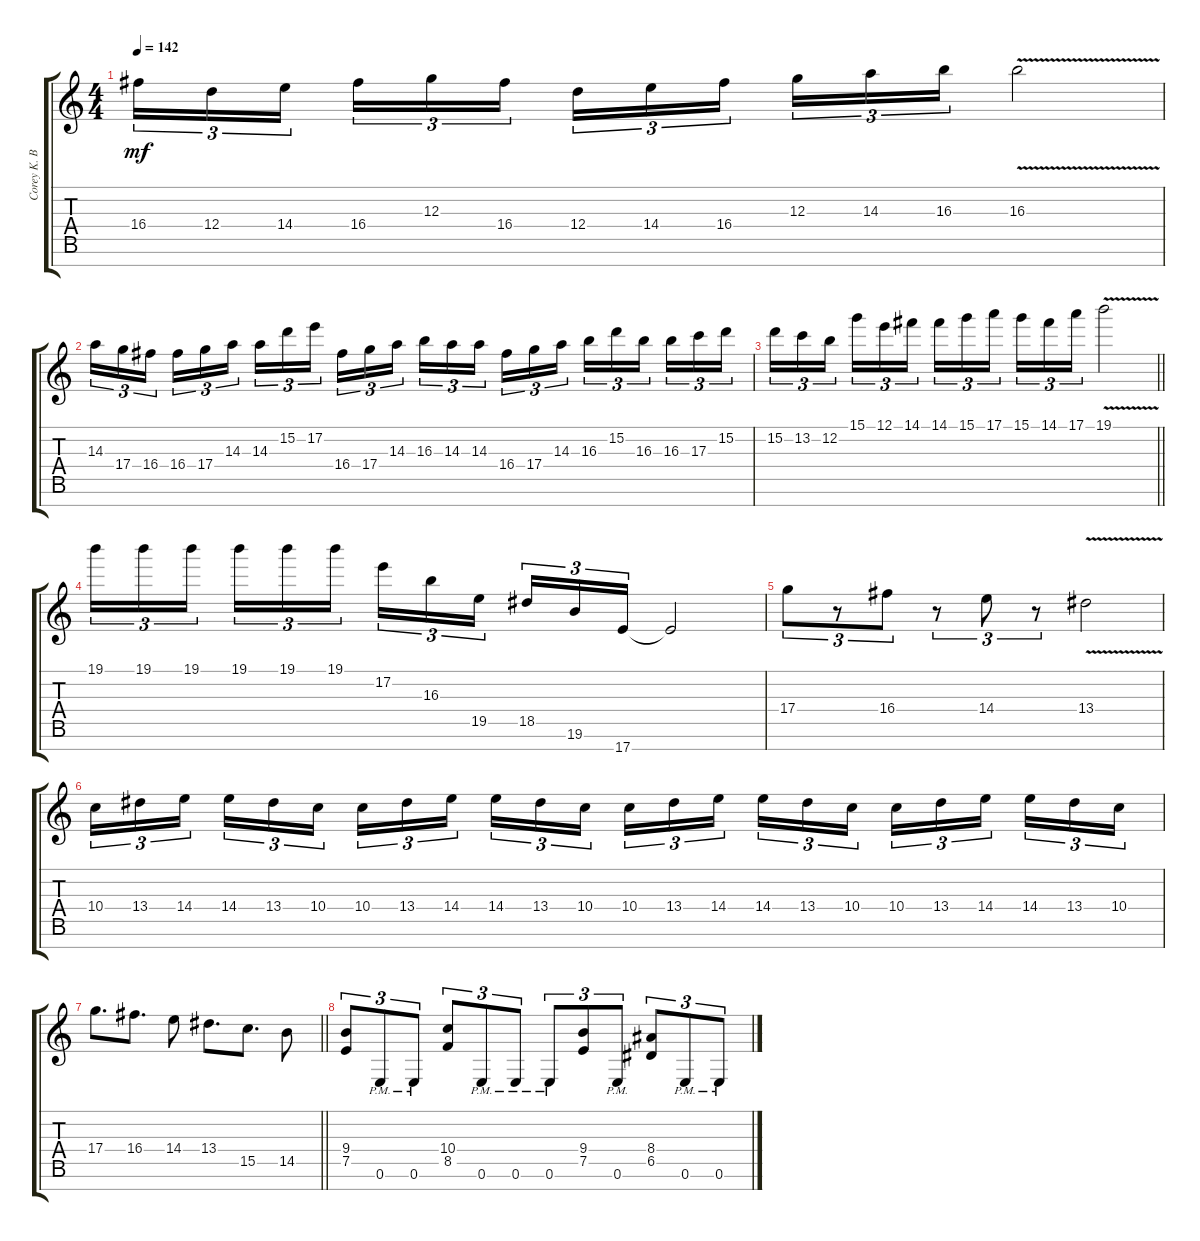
\track ("Corey K. Beaulieu" "Corey K. B") {instrument distortionguitar}
\staff {score tabs}
\tuning (E4 B3 G3 D3 A2 E2 B1) {hide}
\ts (4 4)
\tempo 142
\clef g2
\ks c
16.4.16{tu (3 2) dy mf} 12.4.16{tu (3 2)} 14.4.16{tu (3 2)} 16.4.16{tu (3 2)} 12.3.16{tu (3 2)} 16.4.16{tu (3 2)} 12.4.16{tu (3 2)} 14.4.16{tu (3 2)} 16.4.16{tu (3 2)} 12.3.16{tu (3 2)} 14.3.16{tu (3 2)} 16.3.16{tu (3 2)} 16.3{v}.2 |
14.3.16{tu (3 2)} 17.4.16{tu (3 2)} 16.4.16{tu (3 2)} 16.4.16{tu (3 2)} 17.4.16{tu (3 2)} 14.3.16{tu (3 2)} 14.3.16{tu (3 2)} 15.2.16{tu (3 2)} 17.2.16{tu (3 2)} 16.4.16{tu (3 2)} 17.4.16{tu (3 2)} 14.3.16{tu (3 2)} 16.3.16{tu (3 2)} 14.3.16{tu (3 2)} 14.3.16{tu (3 2)} 16.4.16{tu (3 2)} 17.4.16{tu (3 2)} 14.3.16{tu (3 2)} 16.3.16{tu (3 2)} 15.2.16{tu (3 2)} 16.3.16{tu (3 2)} 16.3.16{tu (3 2)} 17.3.16{tu (3 2)} 15.2.16{tu (3 2)} |
\barLineRight lightlight
15.2.16{tu (3 2)} 13.2.16{tu (3 2)} 12.2.16{tu (3 2)} 15.1.16{tu (3 2)} 12.1.16{tu (3 2)} 14.1.16{tu (3 2)} 14.1.16{tu (3 2)} 15.1.16{tu (3 2)} 17.1.16{tu (3 2)} 15.1.16{tu (3 2)} 14.1.16{tu (3 2)} 17.1.16{tu (3 2)} 19.1{v}.2 |
19.1.16{tu (3 2)} 19.1.16{tu (3 2)} 19.1.16{tu (3 2)} 19.1.16{tu (3 2)} 19.1.16{tu (3 2)} 19.1.16{tu (3 2)} 17.2.16{tu (3 2)} 16.3.16{tu (3 2)} 19.5.16{tu (3 2)} 18.5.16{tu (3 2)} 19.6.16{tu (3 2)} 17.7.16{tu (3 2)} 17.7{t}.2 |
17.4.8{tu (3 2)} r.8{tu (3 2)} 16.4.8{tu (3 2)} r.8{tu (3 2)} 14.4.8{tu (3 2)} r.8{tu (3 2)} 13.4{v}.2 |
10.4.16{tu (3 2)} 13.4.16{tu (3 2)} 14.4.16{tu (3 2)} 14.4.16{tu (3 2)} 13.4.16{tu (3 2)} 10.4.16{tu (3 2)} 10.4.16{tu (3 2)} 13.4.16{tu (3 2)} 14.4.16{tu (3 2)} 14.4.16{tu (3 2)} 13.4.16{tu (3 2)} 10.4.16{tu (3 2)} 10.4.16{tu (3 2)} 13.4.16{tu (3 2)} 14.4.16{tu (3 2)} 14.4.16{tu (3 2)} 13.4.16{tu (3 2)} 10.4.16{tu (3 2)} 10.4.16{tu (3 2)} 13.4.16{tu (3 2)} 14.4.16{tu (3 2)} 14.4.16{tu (3 2)} 13.4.16{tu (3 2)} 10.4.16{tu (3 2)} |
\barLineRight lightlight
17.4.8{d} 16.4.8{d} 14.4.8 13.4.8{d} 15.5.8{d} 14.5.8 |
\section ("" "")
(9.4 7.5).8{tu (3 2)} 0.6{pm}.8{tu (3 2)} 0.6{pm}.8{tu (3 2)} (10.4 8.5).8{tu (3 2)} 0.6{pm}.8{tu (3 2)} 0.6{pm}.8{tu (3 2)} 0.6{pm}.8{tu (3 2)} (9.4 7.5).8{tu (3 2)} 0.6{pm}.8{tu (3 2)} (8.4 6.5).8{tu (3 2)} 0.6{pm}.8{tu (3 2)} 0.6{pm}.8{tu (3 2)}
